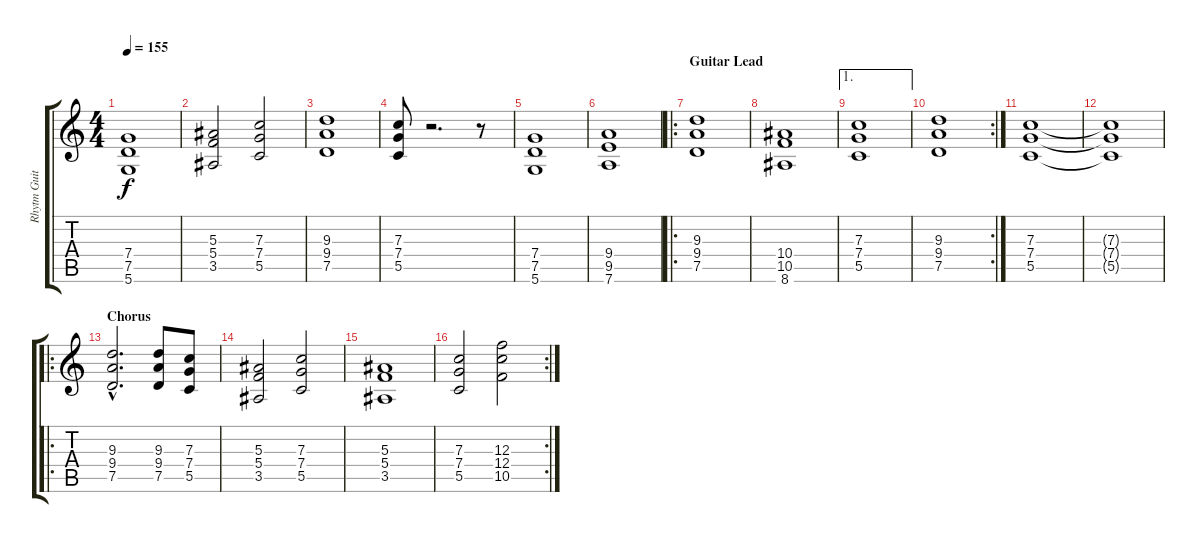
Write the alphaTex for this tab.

\track ("Rhytm Guitar" "Rhytm Guit") {instrument distortionguitar}
\staff {score tabs}
\tuning (D4 A3 F3 C3 G2 D2) {hide}
\ts (4 4)
\tempo 155
\clef g2
\ks c
(7.4 7.5 5.6).1{dy f} |
(5.3 5.4 3.5).2 (7.3 7.4 5.5).2 |
(9.3 9.4 7.5).1 |
(7.3 7.4 5.5).8 r.2{d} r.8 |
(7.4 7.5 5.6).1 |
(9.4 9.5 7.6).1 |
\ro
\section ("" "Guitar Lead")
(9.3 9.4 7.5).1 |
(10.4 10.5 8.6).1 |
\ae 1
(7.3 7.4 5.5).1 |
\rc 2
(9.3 9.4 7.5).1 |
(7.3 7.4 5.5).1 |
(7.3{t} 7.4{t} 5.5{t}).1 |
\ro
\section ("" "Chorus")
(9.3{hac} 9.4{hac} 7.5{hac}).2{d} (9.3 9.4 7.5).8 (7.3 7.4 5.5).8 |
(5.3 5.4 3.5).2 (7.3 7.4 5.5).2 |
(5.3 5.4 3.5).1 |
\rc 2
(7.3 7.4 5.5).2 (12.3{ss} 12.4{ss} 10.5{ss}).2
